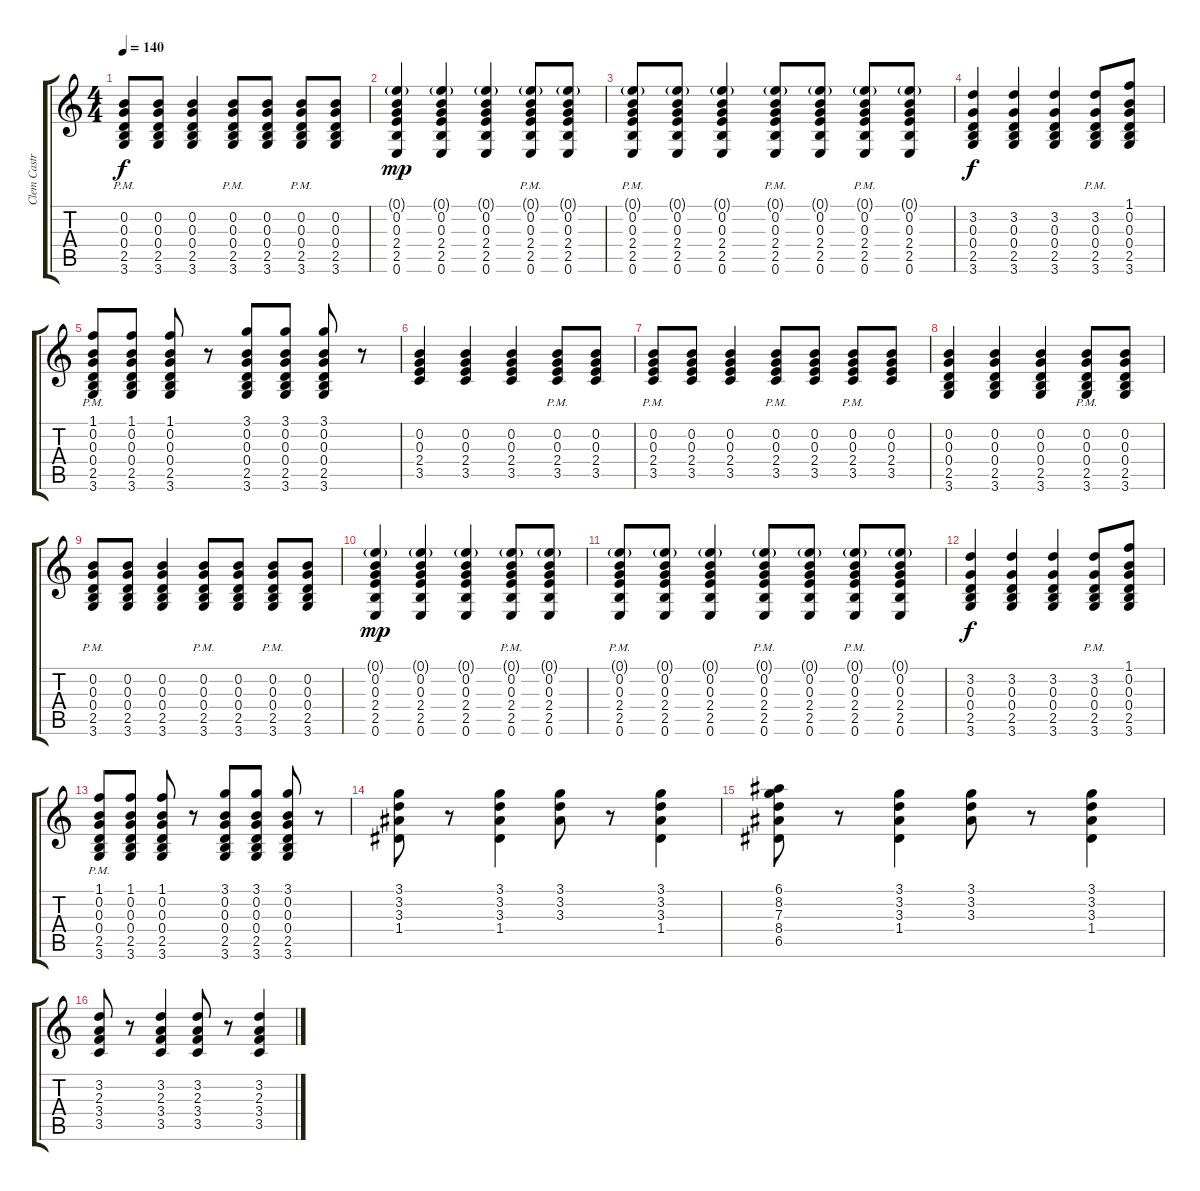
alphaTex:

\track ("Clem Castro(Lead)" "Clem Castr") {instrument electricguitarclean}
\staff {score tabs}
\tuning (E4 B3 G3 D3 A2 E2) {hide}
\ts (4 4)
\tempo 140
\clef g2
\ks c
(0.2{pm} 0.3{pm} 0.4{pm} 2.5{pm} 3.6{pm}).8{dy f} (0.2 0.3 0.4 2.5 3.6).8 (0.2 0.3 0.4 2.5 3.6).4 (0.2{pm} 0.3{pm} 0.4{pm} 2.5{pm} 3.6{pm}).8 (0.2 0.3 0.4 2.5 3.6).8 (0.2{pm} 0.3{pm} 0.4{pm} 2.5{pm} 3.6{pm}).8 (0.2 0.3 0.4 2.5 3.6).8 |
(0.1{g} 0.2 0.3 2.4 2.5 0.6).4{dy mp} (0.1{g} 0.2 0.3 2.4 2.5 0.6).4 (0.1{g} 0.2 0.3 2.4 2.5 0.6).4 (0.1{g pm} 0.2{pm} 0.3{pm} 2.4{pm} 2.5{pm} 0.6{pm}).8 (0.1{g} 0.2 0.3 2.4 2.5 0.6).8 |
(0.1{g pm} 0.2{pm} 0.3{pm} 2.4{pm} 2.5{pm} 0.6{pm}).8 (0.1{g} 0.2 0.3 2.4 2.5 0.6).8 (0.1{g} 0.2 0.3 2.4 2.5 0.6).4 (0.1{g pm} 0.2{pm} 0.3{pm} 2.4{pm} 2.5{pm} 0.6{pm}).8 (0.1{g} 0.2 0.3 2.4 2.5 0.6).8 (0.1{g pm} 0.2{pm} 0.3{pm} 2.4{pm} 2.5{pm} 0.6{pm}).8 (0.1{g} 0.2 0.3 2.4 2.5 0.6).8 |
(3.2 0.3 0.4 2.5 3.6).4{dy f} (3.2 0.3 0.4 2.5 3.6).4 (3.2 0.3 0.4 2.5 3.6).4 (3.2{pm} 0.3{pm} 0.4{pm} 2.5{pm} 3.6{pm}).8 (1.1 0.2 0.3 0.4 2.5 3.6).8 |
(1.1{pm} 0.2{pm} 0.3{pm} 0.4{pm} 2.5{pm} 3.6{pm}).8 (1.1 0.2 0.3 0.4 2.5 3.6).8 (1.1 0.2 0.3 0.4 2.5 3.6).8 r.8 (3.1 0.2 0.3 0.4 2.5 3.6).8{volume 8 instrument electricguitarclean} (3.1 0.2 0.3 0.4 2.5 3.6).8 (3.1 0.2 0.3 0.4 2.5 3.6).8 r.8 |
(0.2 0.3 2.4 3.5).4{volume 8 instrument electricguitarclean} (0.2 0.3 2.4 3.5).4 (0.2 0.3 2.4 3.5).4 (0.2{pm} 0.3{pm} 2.4{pm} 3.5{pm}).8 (0.2 0.3 2.4 3.5).8 |
(0.2{pm} 0.3{pm} 2.4{pm} 3.5{pm}).8 (0.2 0.3 2.4 3.5).8 (0.2 0.3 2.4 3.5).4 (0.2{pm} 0.3{pm} 2.4{pm} 3.5{pm}).8 (0.2 0.3 2.4 3.5).8 (0.2{pm} 0.3{pm} 2.4{pm} 3.5{pm}).8 (0.2 0.3 2.4 3.5).8 |
(0.2 0.3 0.4 2.5 3.6).4 (0.2 0.3 0.4 2.5 3.6).4 (0.2 0.3 0.4 2.5 3.6).4 (0.2{pm} 0.3{pm} 0.4{pm} 2.5{pm} 3.6{pm}).8 (0.2 0.3 0.4 2.5 3.6).8 |
(0.2{pm} 0.3{pm} 0.4{pm} 2.5{pm} 3.6{pm}).8 (0.2 0.3 0.4 2.5 3.6).8 (0.2 0.3 0.4 2.5 3.6).4 (0.2{pm} 0.3{pm} 0.4{pm} 2.5{pm} 3.6{pm}).8 (0.2 0.3 0.4 2.5 3.6).8 (0.2{pm} 0.3{pm} 0.4{pm} 2.5{pm} 3.6{pm}).8 (0.2 0.3 0.4 2.5 3.6).8 |
(0.1{g} 0.2 0.3 2.4 2.5 0.6).4{dy mp} (0.1{g} 0.2 0.3 2.4 2.5 0.6).4 (0.1{g} 0.2 0.3 2.4 2.5 0.6).4 (0.1{g pm} 0.2{pm} 0.3{pm} 2.4{pm} 2.5{pm} 0.6{pm}).8 (0.1{g} 0.2 0.3 2.4 2.5 0.6).8 |
(0.1{g pm} 0.2{pm} 0.3{pm} 2.4{pm} 2.5{pm} 0.6{pm}).8 (0.1{g} 0.2 0.3 2.4 2.5 0.6).8 (0.1{g} 0.2 0.3 2.4 2.5 0.6).4 (0.1{g pm} 0.2{pm} 0.3{pm} 2.4{pm} 2.5{pm} 0.6{pm}).8 (0.1{g} 0.2 0.3 2.4 2.5 0.6).8 (0.1{g pm} 0.2{pm} 0.3{pm} 2.4{pm} 2.5{pm} 0.6{pm}).8 (0.1{g} 0.2 0.3 2.4 2.5 0.6).8 |
(3.2 0.3 0.4 2.5 3.6).4{dy f} (3.2 0.3 0.4 2.5 3.6).4 (3.2 0.3 0.4 2.5 3.6).4 (3.2{pm} 0.3{pm} 0.4{pm} 2.5{pm} 3.6{pm}).8 (1.1 0.2 0.3 0.4 2.5 3.6).8 |
(1.1{pm} 0.2{pm} 0.3{pm} 0.4{pm} 2.5{pm} 3.6{pm}).8 (1.1 0.2 0.3 0.4 2.5 3.6).8 (1.1 0.2 0.3 0.4 2.5 3.6).8 r.8 (3.1 0.2 0.3 0.4 2.5 3.6).8 (3.1 0.2 0.3 0.4 2.5 3.6).8 (3.1 0.2 0.3 0.4 2.5 3.6).8 r.8 |
(3.1 3.2 3.3 1.4).8{volume 13 instrument electricguitarclean} r.8 (3.1 3.2 3.3 1.4).4 (3.1 3.2 3.3).8 r.8 (3.1 3.2 3.3 1.4).4 |
(6.1 8.2 7.3 8.4 6.5).8 r.8 (3.1 3.2 3.3 1.4).4 (3.1 3.2 3.3).8 r.8 (3.1 3.2 3.3 1.4).4 |
(3.2 2.3 3.4 3.5).8 r.8 (3.2 2.3 3.4 3.5).4 (3.2 2.3 3.4 3.5).8 r.8 (3.2 2.3 3.4 3.5).4
